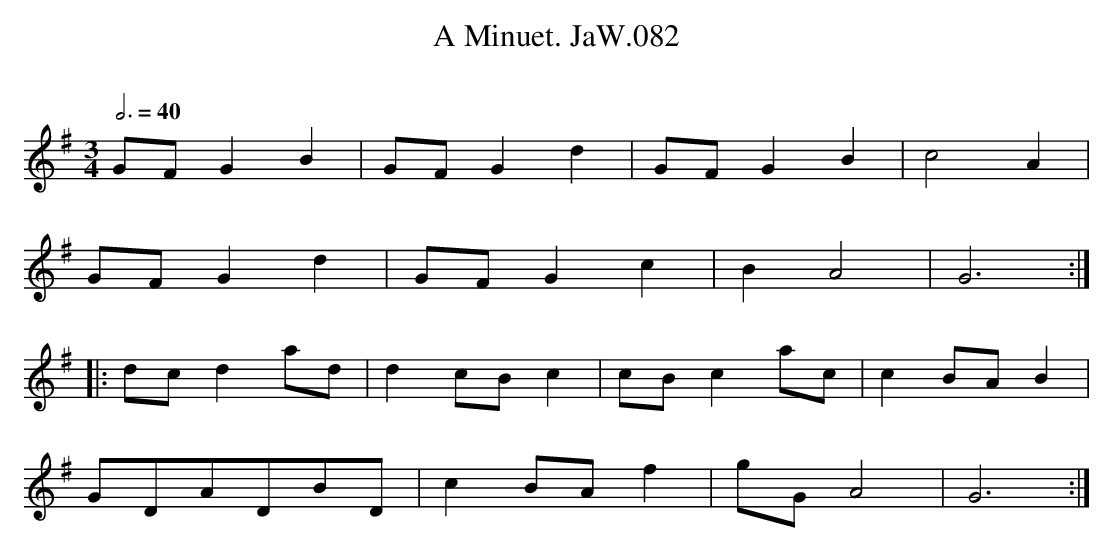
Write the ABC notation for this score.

X:1
T:Minuet. JaW.082, A
M:3/4
L:1/8
Q:3/4=40
O:
K:G
GFG2B2|GFG2d2|GFG2B2|c4A2|
GFG2d2|GFG2c2|B2A4|G6:|
|:dcd2ad|d2cBc2|cBc2ac|c2BAB2|
GDADBD|c2BAf2|gGA4|G6:|
